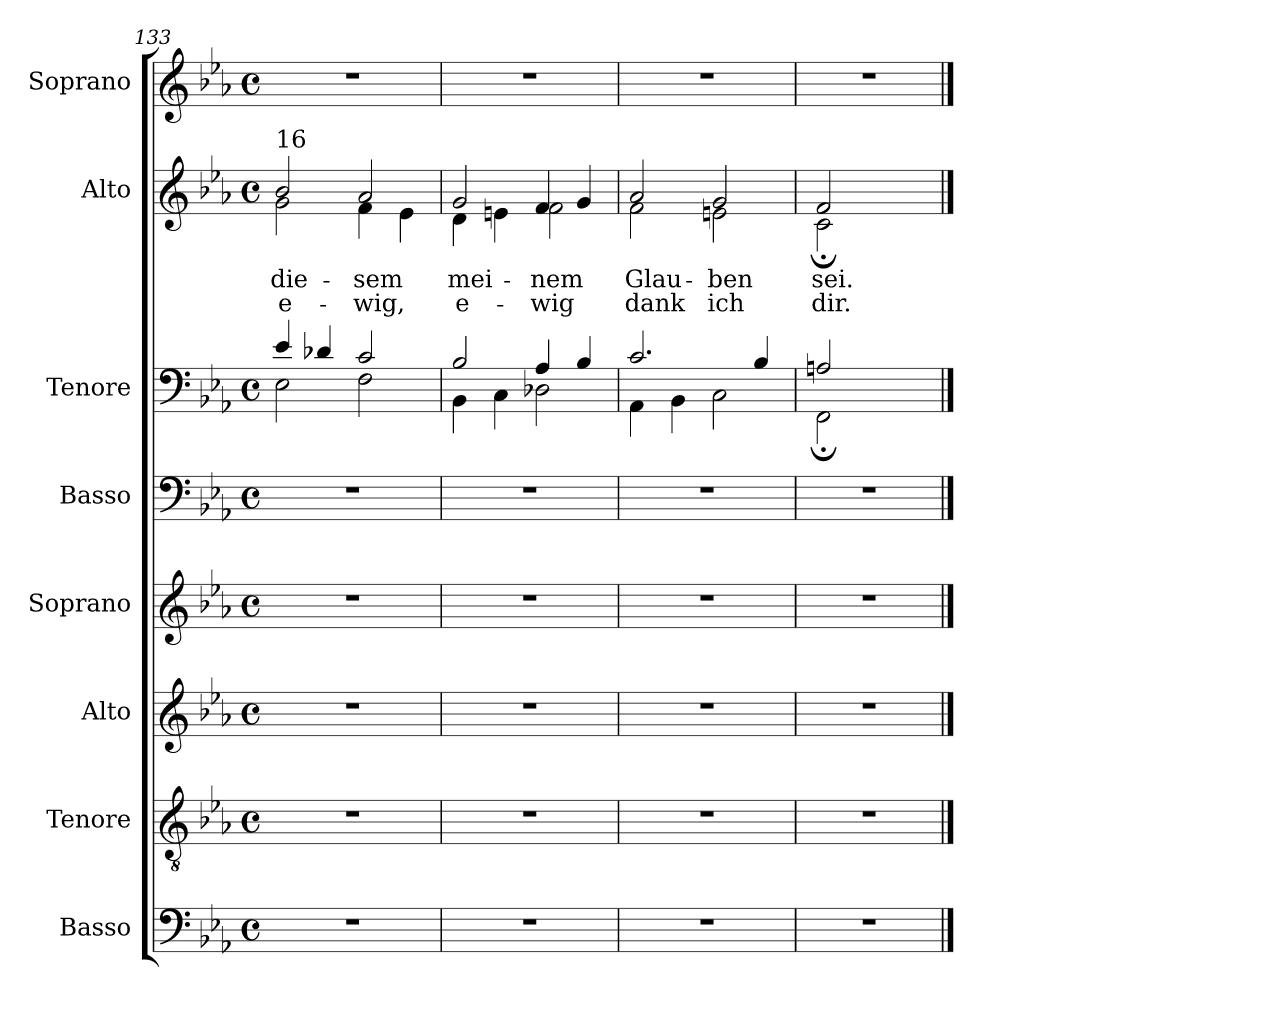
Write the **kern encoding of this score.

**kern	**kern	**kern	**kern	**kern	**kern	**kern	**text	**text	**kern
*part8	*part7	*part6	*part5	*part4	*part3	*part2	*part2	*part2	*part1
*staff8	*staff7	*staff6	*staff5	*staff4	*staff3	*staff2	*staff2	*staff2	*staff1
*I"Basso	*I"Tenore	*I"Alto	*I"Soprano	*I"Basso	*I"Tenore	*I"Alto	*	*	*I"Soprano
*I'B	*I'T	*I'A	*I'S	*I'B	*I'T	*I'A	*	*	*I'S
!!LO:LB:g=z
*clefF4	*clefGv2	*clefG2	*clefG2	*clefF4	*clefF4	*clefG2	*	*	*clefG2
*k[b-e-a-]	*k[b-e-a-]	*k[b-e-a-]	*k[b-e-a-]	*k[b-e-a-]	*k[b-e-a-]	*k[b-e-a-]	*	*	*k[b-e-a-]
*E-:	*E-:	*E-:	*E-:	*E-:	*E-:	*E-:	*	*	*E-:
*M4/4	*M4/4	*M4/4	*M4/4	*M4/4	*M4/4	*M4/4	*	*	*M4/4
*met(c)	*met(c)	*met(c)	*met(c)	*met(c)	*met(c)	*met(c)	*	*	*met(c)
=133	=133	=133	=133	=133	=133	=133	=133	=133	=133
*	*	*	*	*	*^	*^	*	*	*
!	!	!	!	!	!	!	!LO:TX:a:t=16	!	!	!	!
1r	1r	1r	1r	1r	4e-/	2E-\	2b-/	2g\	die-	e-	1r
.	.	.	.	.	4d-X/	.	.	.	.	.	.
.	.	.	.	.	2c/	2F\	2a-/	4f\	-sem	-wig,	.
.	.	.	.	.	.	.	.	4e-\	.	.	.
=134	=134	=134	=134	=134	=134	=134	=134	=134	=134	=134	=134
1r	1r	1r	1r	1r	2B-/	4BB-\	2g/	4d\	mei-	e-	1r
.	.	.	.	.	.	4C\	.	4en\	.	.	.
.	.	.	.	.	4A-/	2D-X\	4f/	2f\	-nem	-wig	.
.	.	.	.	.	4B-/	.	4g/	.	.	.	.
=135	=135	=135	=135	=135	=135	=135	=135	=135	=135	=135	=135
1r	1r	1r	1r	1r	2.c/	4AA-\	2a-/	2f\	Glau-	dank	1r
.	.	.	.	.	.	4BB-\	.	.	.	.	.
.	.	.	.	.	.	2C\	2g/	2en\	-ben	ich	.
.	.	.	.	.	4B-/	.	.	.	.	.	.
=136	=136	=136	=136	=136	=136	=136	=136	=136	=136	=136	=136
1r	1r	1r	1r	1r	2An/	2FF;\	2f/	2c;<\	sei.	dir.	1r
.	.	.	.	.	2ryy	2ryy	2ryy	2ryy	.	.	.
!	!	!	!	!	!	!	!	!LO:TX:t=Für Details zur vorliegenden Ausgabe (Verfasserschaft und Schluss-\nchoral der Motette) siehe meine Partiturausgabe im ChoralWiki  un-\nter„http&colon;//www3.cpdl.org/wiki/index.php/Ich_lasse_dich_nicht,_\ndu_segnest_mich_denn,_BWV_Anh._159_%28Johann_Sebastian_\nBach%29“ und das ausführliche Vorwort in der Notenausgabe unter \n„http&colon;//www3.cpdl.org/wiki/images/7/72/BWV_Anh_159.pdf“.	!	!	!
!	!	!	!	!	!	!	!	!LO:TX:b:i:t=Anm.&colon;	!	!	!
*	*	*	*	*	*v	*v	*	*	*	*	*
*	*	*	*	*	*	*v	*v	*	*	*
==	==	==	==	==	==	==	==	==	==
*-	*-	*-	*-	*-	*-	*-	*-	*-	*-
